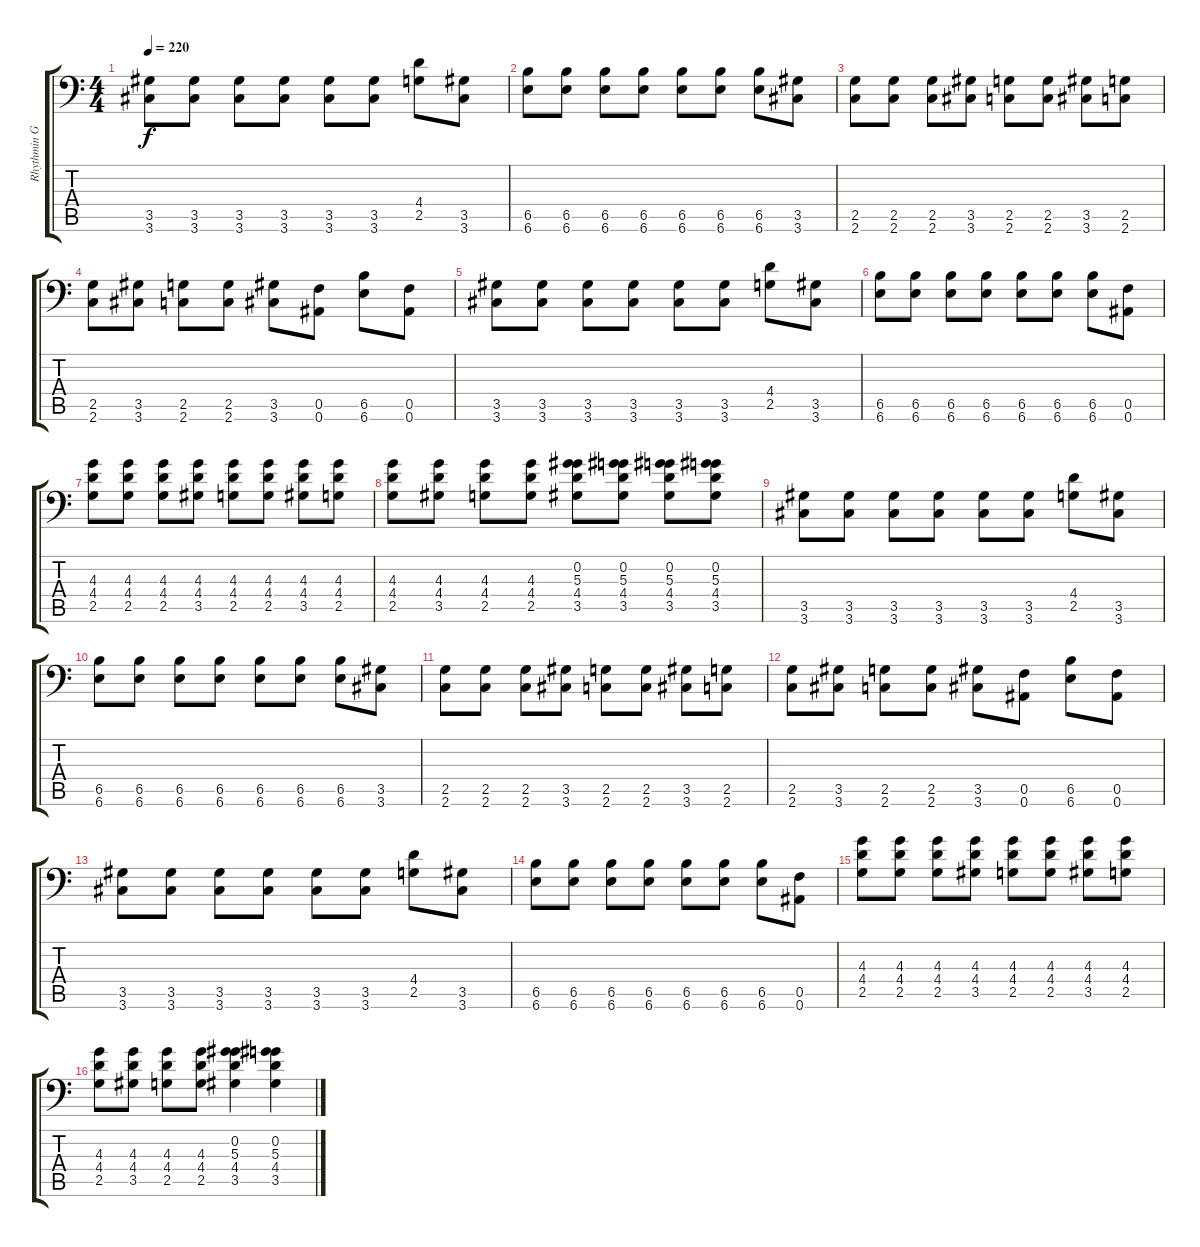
\track ("Rhythmin Guitar #2" "Rhythmin G") {instrument distortionguitar}
\staff {score tabs}
\tuning (C4 G3 Eb3 Bb2 F2 Bb1) {hide}
\ts (4 4)
\tempo 220
\clef f4
\ks c
(3.5 3.6).8{dy f} (3.5 3.6).8 (3.5 3.6).8 (3.5 3.6).8 (3.5 3.6).8 (3.5 3.6).8 (4.4 2.5).8 (3.5 3.6).8 |
(6.5 6.6).8 (6.5 6.6).8 (6.5 6.6).8 (6.5 6.6).8 (6.5 6.6).8 (6.5 6.6).8 (6.5 6.6).8 (3.5 3.6).8 |
(2.5 2.6).8 (2.5 2.6).8 (2.5 2.6).8 (3.5 3.6).8 (2.5 2.6).8 (2.5 2.6).8 (3.5 3.6).8 (2.5 2.6).8 |
(2.5 2.6).8 (3.5 3.6).8 (2.5 2.6).8 (2.5 2.6).8 (3.5 3.6).8 (0.5 0.6).8 (6.5 6.6).8 (0.5 0.6).8 |
(3.5 3.6).8 (3.5 3.6).8 (3.5 3.6).8 (3.5 3.6).8 (3.5 3.6).8 (3.5 3.6).8 (4.4 2.5).8 (3.5 3.6).8 |
(6.5 6.6).8 (6.5 6.6).8 (6.5 6.6).8 (6.5 6.6).8 (6.5 6.6).8 (6.5 6.6).8 (6.5 6.6).8 (0.5 0.6).8 |
(4.3 4.4 2.5).8 (4.3 4.4 2.5).8 (4.3 4.4 2.5).8 (4.3 4.4 3.5).8 (4.3 4.4 2.5).8 (4.3 4.4 2.5).8 (4.3 4.4 3.5).8 (4.3 4.4 2.5).8 |
(4.3 4.4 2.5).8 (4.3 4.4 3.5).8 (4.3 4.4 2.5).8 (4.3 4.4 2.5).8 (0.2 5.3 4.4 3.5).8 (0.2 5.3 4.4 3.5).8 (0.2 5.3 4.4 3.5).8 (0.2 5.3 4.4 3.5).8 |
(3.5 3.6).8 (3.5 3.6).8 (3.5 3.6).8 (3.5 3.6).8 (3.5 3.6).8 (3.5 3.6).8 (4.4 2.5).8 (3.5 3.6).8 |
(6.5 6.6).8 (6.5 6.6).8 (6.5 6.6).8 (6.5 6.6).8 (6.5 6.6).8 (6.5 6.6).8 (6.5 6.6).8 (3.5 3.6).8 |
(2.5 2.6).8 (2.5 2.6).8 (2.5 2.6).8 (3.5 3.6).8 (2.5 2.6).8 (2.5 2.6).8 (3.5 3.6).8 (2.5 2.6).8 |
(2.5 2.6).8 (3.5 3.6).8 (2.5 2.6).8 (2.5 2.6).8 (3.5 3.6).8 (0.5 0.6).8 (6.5 6.6).8 (0.5 0.6).8 |
(3.5 3.6).8 (3.5 3.6).8 (3.5 3.6).8 (3.5 3.6).8 (3.5 3.6).8 (3.5 3.6).8 (4.4 2.5).8 (3.5 3.6).8 |
(6.5 6.6).8 (6.5 6.6).8 (6.5 6.6).8 (6.5 6.6).8 (6.5 6.6).8 (6.5 6.6).8 (6.5 6.6).8 (0.5 0.6).8 |
(4.3 4.4 2.5).8 (4.3 4.4 2.5).8 (4.3 4.4 2.5).8 (4.3 4.4 3.5).8 (4.3 4.4 2.5).8 (4.3 4.4 2.5).8 (4.3 4.4 3.5).8 (4.3 4.4 2.5).8 |
(4.3 4.4 2.5).8 (4.3 4.4 3.5).8 (4.3 4.4 2.5).8 (4.3 4.4 2.5).8 (0.2 5.3 4.4 3.5).4 (0.2 5.3 4.4 3.5).4
